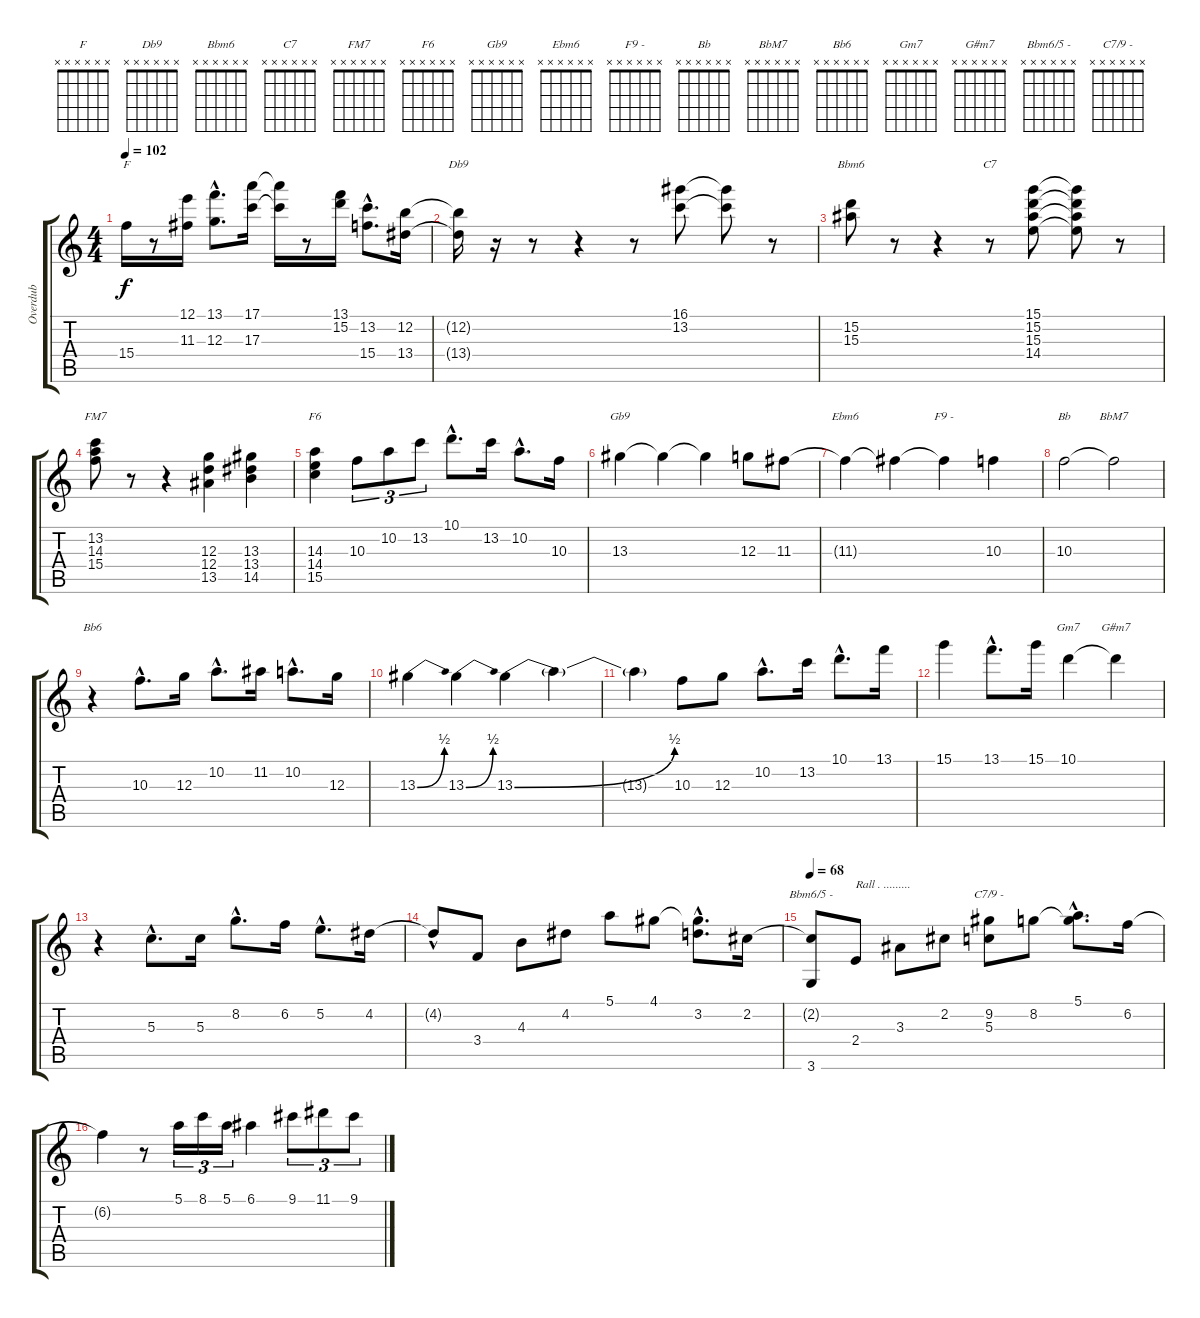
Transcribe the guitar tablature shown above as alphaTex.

\track ("Overdub" "Overdub") {instrument electricbasspick}
\staff {score tabs}
\tuning (E4 B3 G3 D3 A2 E2) {hide}
\chord ("F" x x x x x x) {firstfret 0}
\chord ("Db9" x x x x x x) {firstfret 0}
\chord ("Bbm6" x x x x x x) {firstfret 0}
\chord ("C7" x x x x x x) {firstfret 0}
\chord ("FM7" x x x x x x) {firstfret 0}
\chord ("F6" x x x x x x) {firstfret 0}
\chord ("Gb9" x x x x x x) {firstfret 0}
\chord ("Ebm6" x x x x x x) {firstfret 0}
\chord ("F9 -" x x x x x x) {firstfret 0}
\chord ("Bb" x x x x x x) {firstfret 0}
\chord ("BbM7" x x x x x x) {firstfret 0}
\chord ("Bb6" x x x x x x) {firstfret 0}
\chord ("Gm7" x x x x x x) {firstfret 0}
\chord ("G#m7" x x x x x x) {firstfret 0}
\chord ("Bbm6/5 -" x x x x x x) {firstfret 0}
\chord ("C7/9 -" x x x x x x) {firstfret 0}
\ts (4 4)
\tempo 102
\clef g2
\ks c
15.4.16{ch "F" dy f} r.8 (12.1 11.3).16 (13.1{hac} 12.3{hac}).8{d} (17.1 17.3).16 (17.1{t} 17.3{t}).16 r.8 (13.1 15.2).16 (13.2{hac} 15.4{hac}).8{d} (12.2 13.4).16 |
(12.2{t} 13.4{t}).16{ch "Db9"} r.16 r.8 r.4 r.8 (16.1 13.2).8 (16.1{t} 13.2{t}).8 r.8 |
(15.2 15.3).8{ch "Bbm6"} r.8 r.4 r.8{ch "C7"} (15.1 15.2 15.3 14.4).8 (15.1{t} 15.2{t} 15.3{t} 14.4{t}).8 r.8 |
(13.2 14.3 15.4).8{ch "FM7"} r.8 r.4 (12.3 12.4 13.5).4 (13.3 13.4 14.5).4 |
(14.3 14.4 15.5).4{ch "F6"} 10.3.8{tu (3 2)} 10.2.8{tu (3 2)} 13.2.8{tu (3 2)} 10.1{hac}.8{d} 13.2.16 10.2{hac}.8{d} 10.3.16 |
13.3.4{ch "Gb9"} 13.3{t}.4 13.3{t}.4 12.3.8 11.3.8 |
11.3{t}.4{ch "Ebm6"} 11.3{t}.4 11.3{t}.4{ch "F9 -"} 10.3.4 |
10.3.2{ch "Bb"} 10.3{t}.2{ch "BbM7"} |
r.4{ch "Bb6"} 10.3{hac}.8{d} 12.3.16 10.2{hac}.8{d} 11.2.16 10.2{hac}.8{d} 12.3.16 |
13.3{be (bend 0 0 60 2)}.4 13.3{be (bend 0 0 60 2)}.4 13.3{be (bend 0 0 60 2)}.4 13.3{t}.4 |
13.3{t}.4 10.3.8 12.3.8 10.2{hac}.8{d} 13.2.16 10.1{hac}.8{d} 13.1.16 |
15.1.4 13.1{hac}.8{d} 15.1.16 10.1.4{ch "Gm7"} 10.1{t}.4{ch "G#m7"} |
r.4 5.3{hac}.8{d} 5.3.16 8.2{hac}.8{d} 6.2.16 5.2{hac}.8{d} 4.2.16 |
4.2{hac t}.8 3.4.8 4.3.8 4.2.8 5.1.8 4.1.8 (4.1{hac t} 3.2{hac}).8{d} 2.2.16 |
\tempo 68
(2.2{t} 3.6).8{ch "Bbm6/5 -"} 2.4.8{txt "Rall . ........."} 3.3.8 2.2.8 (9.2 5.3).8{ch "C7/9 -"} 8.2.8 (5.1{hac} 8.2{t}).8{d} 6.2.16 |
6.2{t}.4 r.8 5.1.16{tu (3 2)} 8.1.16{tu (3 2)} 5.1.16{tu (3 2)} 6.1.4 9.1.8{tu (3 2)} 11.1.8{tu (3 2)} 9.1.8{tu (3 2)}
